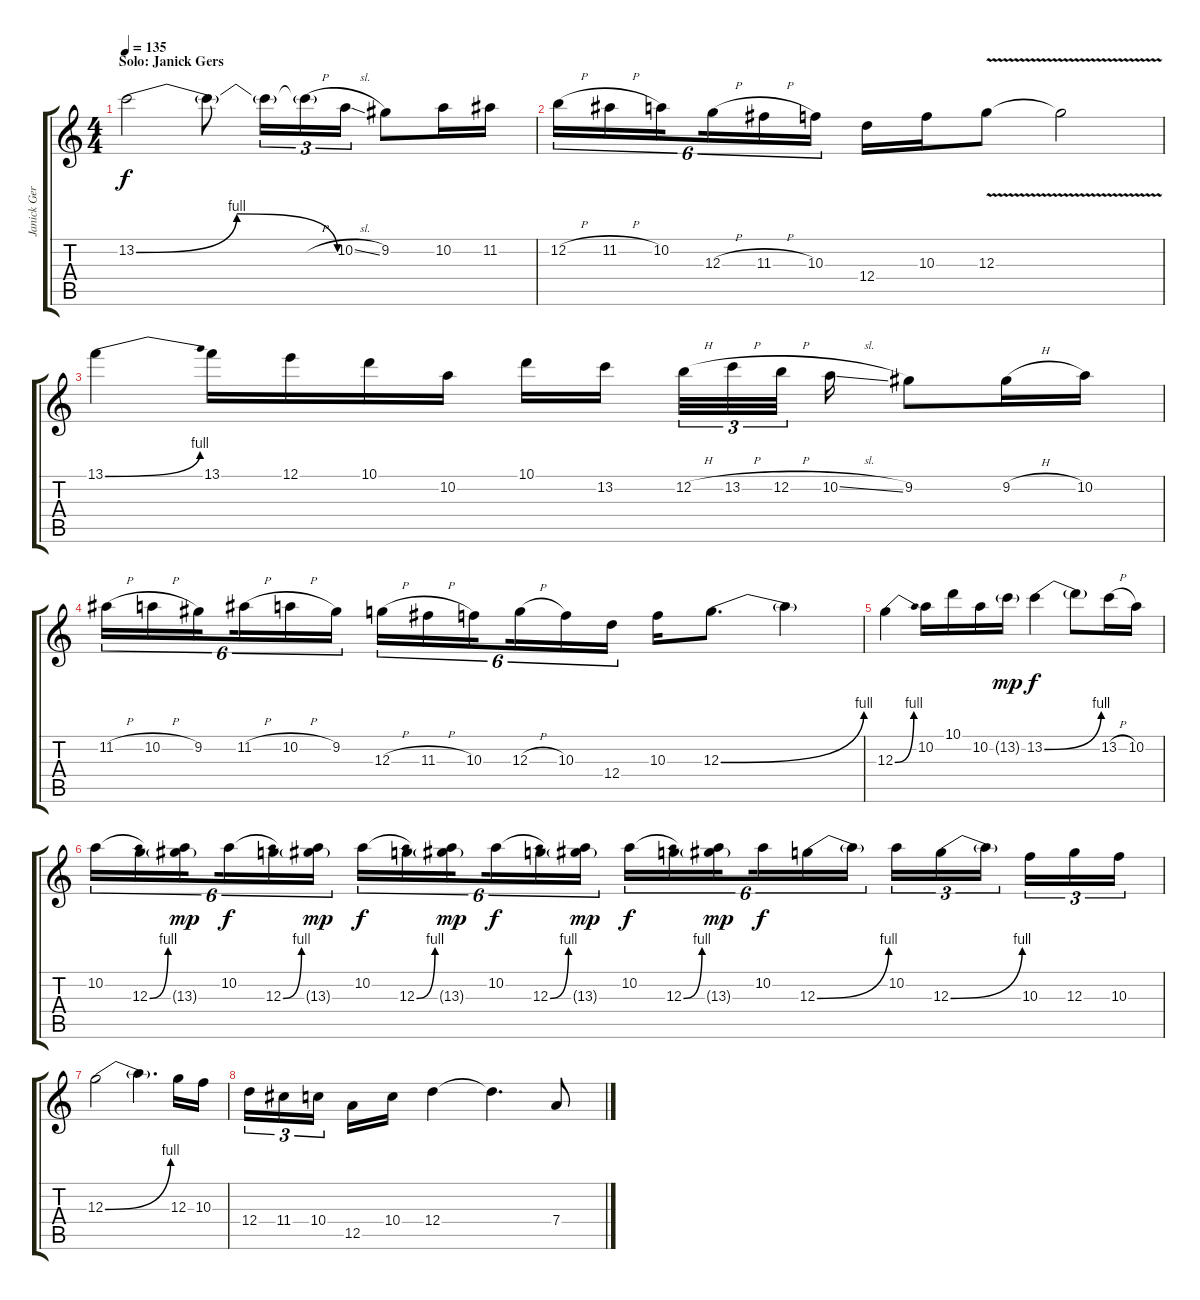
\track ("Janick Gers" "Janick Ger") {instrument distortionguitar}
\staff {score tabs}
\tuning (E4 B3 G3 D3 A2 E2) {hide}
\ts (4 4)
\section ("" "Solo: Janick Gers")
\tempo 135
\clef g2
\ks c
13.2{be (bendrelease 0 0 10 4 40 4 60 0)}.2{dy f volume 16 balance 12 instrument distortionguitar} 13.2{t}.8 13.2{t}.16{tu (3 2)} 13.2{h t}.16{tu (3 2)} 10.2{sl}.16{tu (3 2)} 9.2.8 10.2.16 11.2.16 |
12.2{h}.16{tu (6 4)} 11.2{h}.16{tu (6 4)} 10.2.16{tu (6 4) beam splitsecondary} 12.3{h}.16{tu (6 4)} 11.3{h}.16{tu (6 4)} 10.3.16{tu (6 4)} 12.4.16 10.3.16 12.3{v}.8 12.3{t}.2 |
13.1{be (bend 0 0 60 4)}.4 13.1.16 12.1.16 10.1.16 10.2.16 10.1.16 13.2.16{beam splitsecondary} 12.2{h}.32{tu (3 2)} 13.2{h}.32{tu (3 2)} 12.2{h}.32{tu (3 2) beam splitsecondary} 10.2{sl}.16 9.2.8 9.2{h}.16 10.2.16 |
11.2{h}.16{tu (6 4)} 10.2{h}.16{tu (6 4)} 9.2.16{tu (6 4) beam splitsecondary} 11.2{h}.16{tu (6 4)} 10.2{h}.16{tu (6 4)} 9.2.16{tu (6 4)} 12.3{h}.16{tu (6 4)} 11.3{h}.16{tu (6 4)} 10.3.16{tu (6 4) beam splitsecondary} 12.3{h}.16{tu (6 4)} 10.3.16{tu (6 4)} 12.4.16{tu (6 4)} 10.3.16 12.3{be (bend 0 0 60 4)}.8{d} 12.3{t}.4 |
12.3{be (bend 0 0 60 4)}.4 10.2.16 10.1.16 10.2.16 13.2{g}.16{dy mp} 13.2{be (bend 0 0 60 4)}.4{dy f} 13.2{t}.8 13.2{h}.16 10.2.16 |
10.2.16{tu (6 4)} 12.3{be (bend 0 0 60 4)}.16{tu (6 4)} (10.2{t} 13.3{g}).16{tu (6 4) dy mp beam splitsecondary} 10.2.16{tu (6 4) dy f} 12.3{be (bend 0 0 60 4)}.16{tu (6 4)} (10.2{t} 13.3{g}).16{tu (6 4) dy mp} 10.2.16{tu (6 4) dy f} 12.3{be (bend 0 0 60 4)}.16{tu (6 4)} (10.2{t} 13.3{g}).16{tu (6 4) dy mp beam splitsecondary} 10.2.16{tu (6 4) dy f} 12.3{be (bend 0 0 60 4)}.16{tu (6 4)} (10.2{t} 13.3{g}).16{tu (6 4) dy mp} 10.2.16{tu (6 4) dy f} 12.3{be (bend 0 0 60 4)}.16{tu (6 4)} (10.2{t} 13.3{g}).16{tu (6 4) dy mp beam splitsecondary} 10.2.16{tu (6 4) dy f} 12.3{be (bend 0 0 60 4)}.16{tu (6 4)} 12.3{t}.16{tu (6 4)} 10.2.16{tu (3 2)} 12.3{be (bend 0 0 60 4)}.16{tu (3 2)} 12.3{t}.16{tu (3 2) beam splitsecondary} 10.3.16{tu (3 2)} 12.3.16{tu (3 2)} 10.3.16{tu (3 2)} |
12.3{be (bend 0 0 60 4)}.2 12.3{t}.4{d} 12.3.16 10.3.16 |
12.4.16{tu (3 2)} 11.4.16{tu (3 2)} 10.4.16{tu (3 2) beam splitsecondary} 12.5.16 10.4.16 12.4.4 12.4{t}.4{d} 7.4.8
